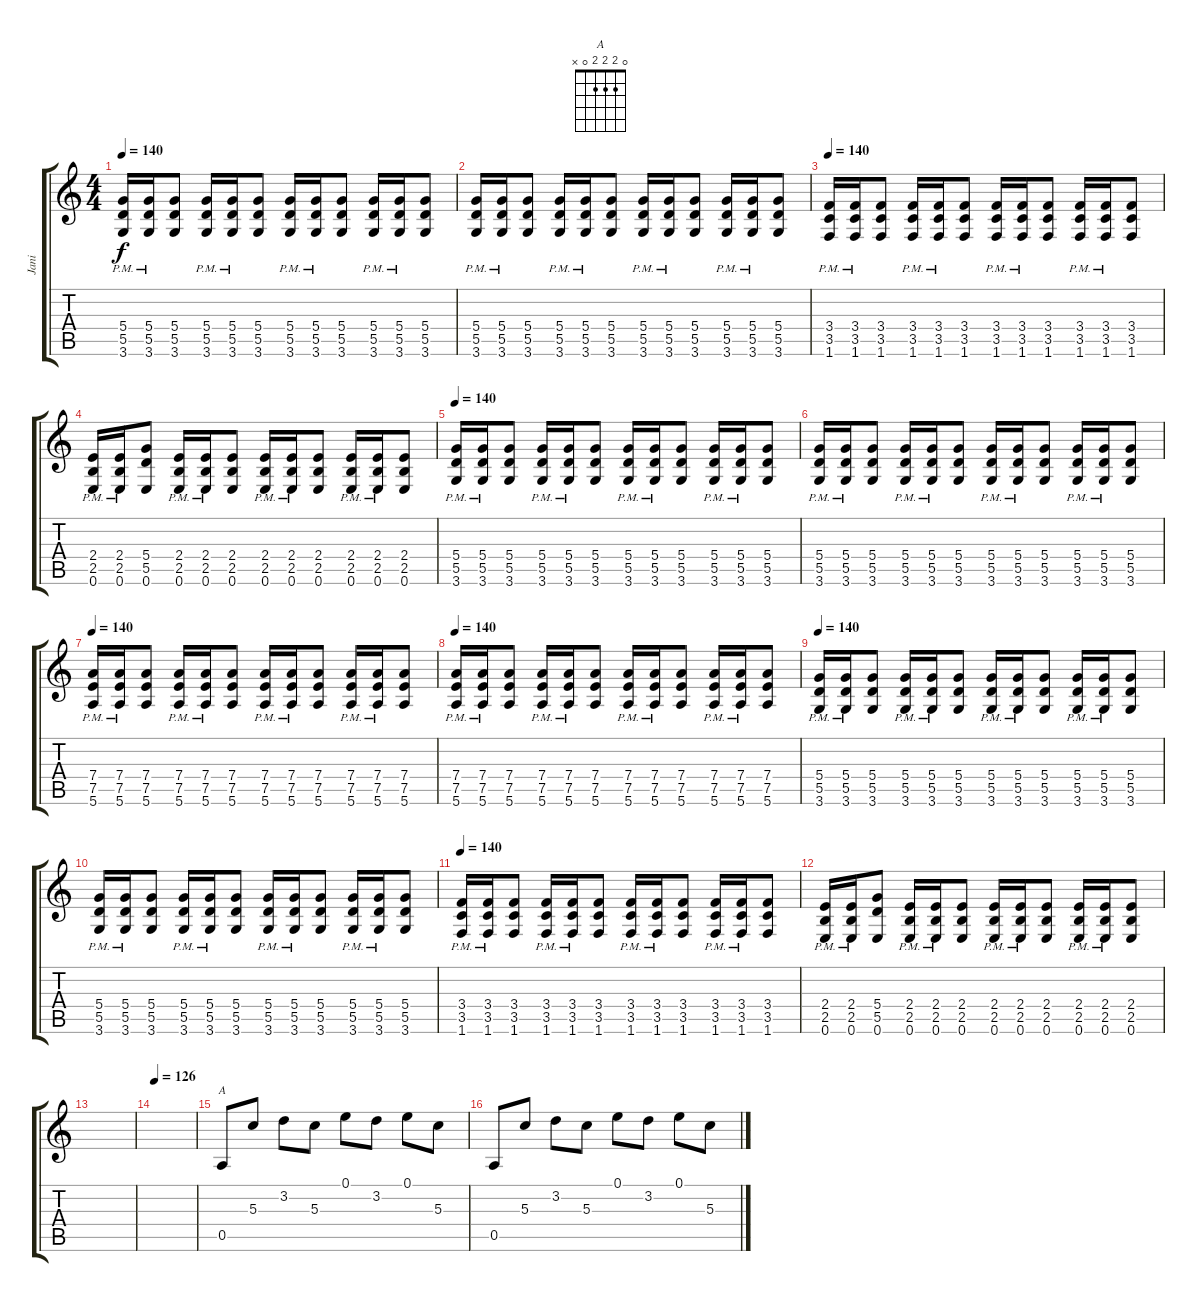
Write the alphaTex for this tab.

\track ("Jani" "Jani") {instrument overdrivenguitar}
\staff {score tabs}
\tuning (E4 B3 G3 D3 A2 E2) {hide}
\chord ("A" 0 2 2 2 0 x)
\ts (4 4)
\tempo 140
\clef g2
\ks c
(5.4{pm} 5.5{pm} 3.6{pm}).16{dy f instrument distortionguitar} (5.4{pm} 5.5{pm} 3.6{pm}).16 (5.4 5.5 3.6).8 (5.4{pm} 5.5{pm} 3.6{pm}).16 (5.4{pm} 5.5{pm} 3.6{pm}).16 (5.4 5.5 3.6).8 (5.4{pm} 5.5{pm} 3.6{pm}).16 (5.4{pm} 5.5{pm} 3.6{pm}).16 (5.4 5.5 3.6).8 (5.4{pm} 5.5{pm} 3.6{pm}).16 (5.4{pm} 5.5{pm} 3.6{pm}).16 (5.4 5.5 3.6).8 |
(5.4{pm} 5.5{pm} 3.6{pm}).16{instrument distortionguitar} (5.4{pm} 5.5{pm} 3.6{pm}).16 (5.4 5.5 3.6).8 (5.4{pm} 5.5{pm} 3.6{pm}).16 (5.4{pm} 5.5{pm} 3.6{pm}).16 (5.4 5.5 3.6).8 (5.4{pm} 5.5{pm} 3.6{pm}).16 (5.4{pm} 5.5{pm} 3.6{pm}).16 (5.4 5.5 3.6).8 (5.4{pm} 5.5{pm} 3.6{pm}).16 (5.4{pm} 5.5{pm} 3.6{pm}).16 (5.4 5.5 3.6).8 |
\tempo 140
(3.4{pm} 3.5{pm} 1.6{pm}).16{instrument distortionguitar} (3.4{pm} 3.5{pm} 1.6{pm}).16 (3.4 3.5 1.6).8 (3.4{pm} 3.5{pm} 1.6{pm}).16 (3.4{pm} 3.5{pm} 1.6{pm}).16 (3.4 3.5 1.6).8 (3.4{pm} 3.5{pm} 1.6{pm}).16 (3.4{pm} 3.5{pm} 1.6{pm}).16 (3.4 3.5 1.6).8 (3.4{pm} 3.5{pm} 1.6{pm}).16 (3.4{pm} 3.5{pm} 1.6{pm}).16 (3.4 3.5 1.6).8 |
(2.4{pm} 2.5{pm} 0.6{pm}).16{instrument distortionguitar} (2.4{pm} 2.5{pm} 0.6{pm}).16 (5.4 5.5 0.6).8 (2.4{pm} 2.5{pm} 0.6{pm}).16 (2.4{pm} 2.5{pm} 0.6{pm}).16 (2.4 2.5 0.6).8 (2.4{pm} 2.5{pm} 0.6{pm}).16 (2.4{pm} 2.5{pm} 0.6{pm}).16 (2.4 2.5 0.6).8 (2.4{pm} 2.5{pm} 0.6{pm}).16 (2.4{pm} 2.5{pm} 0.6{pm}).16 (2.4 2.5 0.6).8 |
\tempo 140
(5.4{pm} 5.5{pm} 3.6{pm}).16{instrument distortionguitar} (5.4{pm} 5.5{pm} 3.6{pm}).16 (5.4 5.5 3.6).8 (5.4{pm} 5.5{pm} 3.6{pm}).16 (5.4{pm} 5.5{pm} 3.6{pm}).16 (5.4 5.5 3.6).8 (5.4{pm} 5.5{pm} 3.6{pm}).16 (5.4{pm} 5.5{pm} 3.6{pm}).16 (5.4 5.5 3.6).8 (5.4{pm} 5.5{pm} 3.6{pm}).16 (5.4{pm} 5.5{pm} 3.6{pm}).16 (5.4 5.5 3.6).8 |
(5.4{pm} 5.5{pm} 3.6{pm}).16{instrument distortionguitar} (5.4{pm} 5.5{pm} 3.6{pm}).16 (5.4 5.5 3.6).8 (5.4{pm} 5.5{pm} 3.6{pm}).16 (5.4{pm} 5.5{pm} 3.6{pm}).16 (5.4 5.5 3.6).8 (5.4{pm} 5.5{pm} 3.6{pm}).16 (5.4{pm} 5.5{pm} 3.6{pm}).16 (5.4 5.5 3.6).8 (5.4{pm} 5.5{pm} 3.6{pm}).16 (5.4{pm} 5.5{pm} 3.6{pm}).16 (5.4 5.5 3.6).8 |
\tempo 140
(7.4{pm} 7.5{pm} 5.6{pm}).16{instrument distortionguitar} (7.4{pm} 7.5{pm} 5.6{pm}).16 (7.4 7.5 5.6).8 (7.4{pm} 7.5{pm} 5.6{pm}).16 (7.4{pm} 7.5{pm} 5.6{pm}).16 (7.4 7.5 5.6).8 (7.4{pm} 7.5{pm} 5.6{pm}).16 (7.4{pm} 7.5{pm} 5.6{pm}).16 (7.4 7.5 5.6).8 (7.4{pm} 7.5{pm} 5.6{pm}).16 (7.4{pm} 7.5{pm} 5.6{pm}).16 (7.4 7.5 5.6).8 |
\tempo 140
(7.4{pm} 7.5{pm} 5.6{pm}).16{instrument distortionguitar} (7.4{pm} 7.5{pm} 5.6{pm}).16 (7.4 7.5 5.6).8 (7.4{pm} 7.5{pm} 5.6{pm}).16 (7.4{pm} 7.5{pm} 5.6{pm}).16 (7.4 7.5 5.6).8 (7.4{pm} 7.5{pm} 5.6{pm}).16 (7.4{pm} 7.5{pm} 5.6{pm}).16 (7.4 7.5 5.6).8 (7.4{pm} 7.5{pm} 5.6{pm}).16 (7.4{pm} 7.5{pm} 5.6{pm}).16 (7.4 7.5 5.6).8 |
\tempo 140
(5.4{pm} 5.5{pm} 3.6{pm}).16{instrument distortionguitar} (5.4{pm} 5.5{pm} 3.6{pm}).16 (5.4 5.5 3.6).8 (5.4{pm} 5.5{pm} 3.6{pm}).16 (5.4{pm} 5.5{pm} 3.6{pm}).16 (5.4 5.5 3.6).8 (5.4{pm} 5.5{pm} 3.6{pm}).16 (5.4{pm} 5.5{pm} 3.6{pm}).16 (5.4 5.5 3.6).8 (5.4{pm} 5.5{pm} 3.6{pm}).16 (5.4{pm} 5.5{pm} 3.6{pm}).16 (5.4 5.5 3.6).8 |
(5.4{pm} 5.5{pm} 3.6{pm}).16{instrument distortionguitar} (5.4{pm} 5.5{pm} 3.6{pm}).16 (5.4 5.5 3.6).8 (5.4{pm} 5.5{pm} 3.6{pm}).16 (5.4{pm} 5.5{pm} 3.6{pm}).16 (5.4 5.5 3.6).8 (5.4{pm} 5.5{pm} 3.6{pm}).16 (5.4{pm} 5.5{pm} 3.6{pm}).16 (5.4 5.5 3.6).8 (5.4{pm} 5.5{pm} 3.6{pm}).16 (5.4{pm} 5.5{pm} 3.6{pm}).16 (5.4 5.5 3.6).8 |
\tempo 140
(3.4{pm} 3.5{pm} 1.6{pm}).16{instrument distortionguitar} (3.4{pm} 3.5{pm} 1.6{pm}).16 (3.4 3.5 1.6).8 (3.4{pm} 3.5{pm} 1.6{pm}).16 (3.4{pm} 3.5{pm} 1.6{pm}).16 (3.4 3.5 1.6).8 (3.4{pm} 3.5{pm} 1.6{pm}).16 (3.4{pm} 3.5{pm} 1.6{pm}).16 (3.4 3.5 1.6).8 (3.4{pm} 3.5{pm} 1.6{pm}).16 (3.4{pm} 3.5{pm} 1.6{pm}).16 (3.4 3.5 1.6).8 |
(2.4{pm} 2.5{pm} 0.6{pm}).16{instrument distortionguitar} (2.4{pm} 2.5{pm} 0.6{pm}).16 (5.4 5.5 0.6).8 (2.4{pm} 2.5{pm} 0.6{pm}).16 (2.4{pm} 2.5{pm} 0.6{pm}).16 (2.4 2.5 0.6).8 (2.4{pm} 2.5{pm} 0.6{pm}).16 (2.4{pm} 2.5{pm} 0.6{pm}).16 (2.4 2.5 0.6).8 (2.4{pm} 2.5{pm} 0.6{pm}).16 (2.4{pm} 2.5{pm} 0.6{pm}).16 (2.4 2.5 0.6).8 |
|
\tempo 126
|
0.5.8{ch "A" instrument distortionguitar} 5.3.8 3.2.8 5.3.8 0.1.8 3.2.8 0.1.8 5.3.8 |
0.5.8{instrument distortionguitar} 5.3.8 3.2.8 5.3.8 0.1.8 3.2.8 0.1.8 5.3.8
